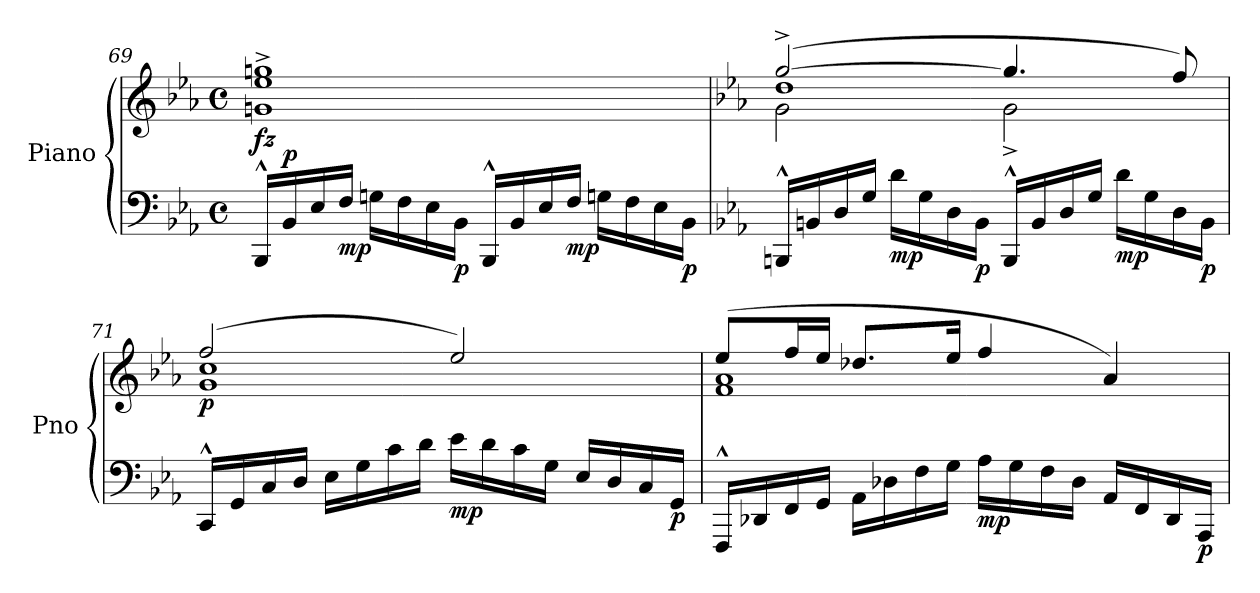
**kern	**kern	**dynam
*part1	*part1	*part1
*staff2	*staff1	*staff1/2
*I"Piano	*	*
*I'Pno	*	*
*clefF4	*clefG2	*
*k[b-e-a-]	*k[b-e-a-]	*
*M4/4	*M4/4	*
*met(c)	*met(c)	*
=69	=69	=69
!	!	!LO:DY:b
16BBB-^^/LL	1gn^ 1ee-^ 1ggn^	fz
!	!	!LO:DY:a=2
16BB-/	.	p
16E-/	.	.
!	!	!LO:DY:b=2
16F/JJ	.	mp
16Gn\LL	.	.
16F\	.	.
16E-\	.	.
!	!	!LO:DY:b=2
16BB-\JJ	.	p
16BBB-^^/LL	.	.
16BB-/	.	.
16E-/	.	.
!	!	!LO:DY:b=2
16F/JJ	.	mp
16Gn\LL	.	.
16F\	.	.
16E-\	.	.
!	!	!LO:DY:b=2
16BB-\JJ	.	p
!!LO:LB:g=z
=70	=70	=70
*k[b-e-a-]	*k[b-e-a-]	*
*	*^	*
*	*	*^	*
16BBBn^^/LL	(>[2gg^/	2g\	1dd	.
16BBn/	.	.	.	.
16D/	.	.	.	.
16G/JJ	.	.	.	.
!	!	!	!	!LO:DY:b=2
16d\LL	.	.	.	mp
16G\	.	.	.	.
16D\	.	.	.	.
!	!	!	!	!LO:DY:b=2
16BB\JJ	.	.	.	p
16BBB^^/LL	4.gg/]	2g^\	.	.
16BB/	.	.	.	.
16D/	.	.	.	.
16G/JJ	.	.	.	.
!	!	!	!	!LO:DY:b=2
16d\LL	.	.	.	mp
16G\	.	.	.	.
16D\	8ff/)	.	.	.
!	!	!	!	!LO:DY:b=2
16BB\JJ	.	.	.	p
*	*	*v	*v	*
=71	=71	=71	=71
!	!	!	!LO:DY:b
16CC^^/LL	(>2ff/	1g 1cc	p
16GG/	.	.	.
16C/	.	.	.
16D/JJ	.	.	.
16E-\LL	.	.	.
16G\	.	.	.
16c\	.	.	.
16d\JJ	.	.	.
!	!	!	!LO:DY:b=2
16e-\LL	2ee-/)	.	mp
16d\	.	.	.
16c\	.	.	.
16G\JJ	.	.	.
16E-/LL	.	.	.
16D/	.	.	.
16C/	.	.	.
!	!	!	!LO:DY:b=2
16GG/JJ	.	.	p
=72	=72	=72	=72
16FFF^^/LL	(>8ee-/L	1f 1a-	.
16DD-X/	.	.	.
16FF/	16ff/L	.	.
16GG/JJ	16ee-/JJ	.	.
16AA-\LL	8.dd-X/L	.	.
16D-X\	.	.	.
16F\	.	.	.
16G\JJ	16ee-/Jk	.	.
!	!	!	!LO:DY:b=2
16A-\LL	4ff/	.	mp
16G\	.	.	.
16F\	.	.	.
16D-\JJ	.	.	.
16AA-/LL	4a-/)	.	.
16FF/	.	.	.
16DD-/	.	.	.
!	!	!	!LO:DY:b=2
16AAA-/JJ	.	.	p
*	*v	*v	*
=	=	=
*-	*-	*-
